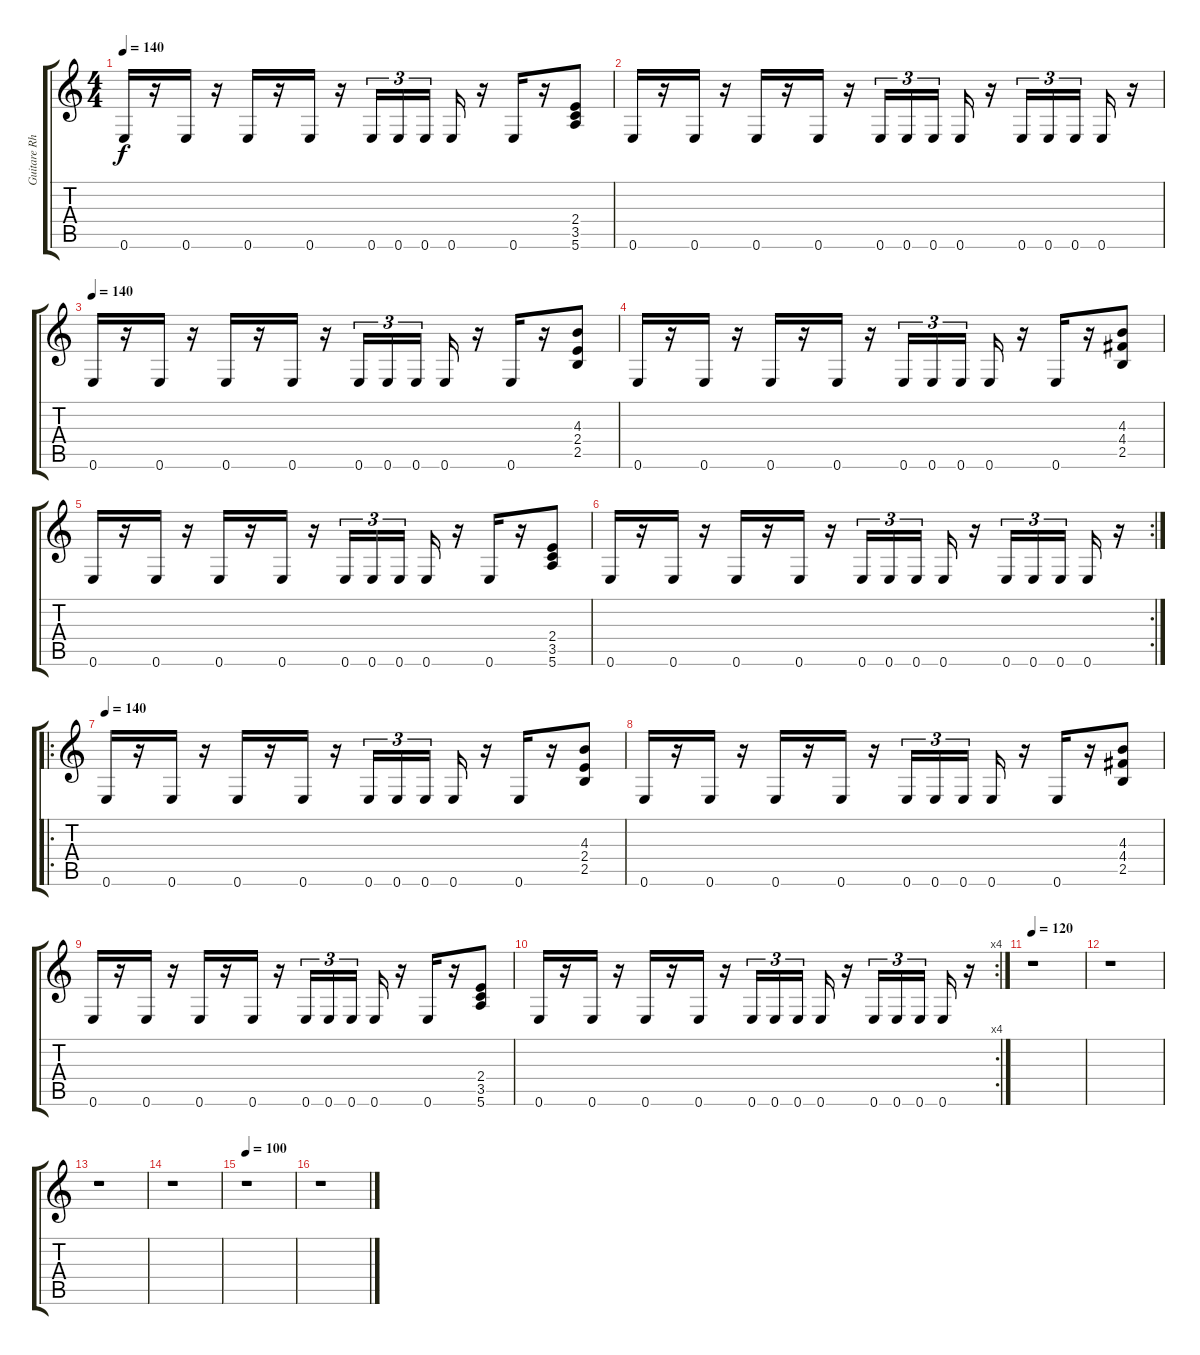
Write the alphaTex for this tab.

\track ("Guitare Rhythm" "Guitare Rh") {instrument distortionguitar}
\staff {score tabs}
\tuning (E4 B3 G3 D3 A2 E2) {hide}
\ts (4 4)
\tempo 140
\clef g2
\ks c
0.6.16{dy f} r.16 0.6.16 r.16 0.6.16 r.16 0.6.16 r.16 0.6.16{tu (3 2)} 0.6.16{tu (3 2)} 0.6.16{tu (3 2)} 0.6.16 r.16 0.6.16 r.16 (2.4 3.5 5.6).8 |
0.6.16 r.16 0.6.16 r.16 0.6.16 r.16 0.6.16 r.16 0.6.16{tu (3 2)} 0.6.16{tu (3 2)} 0.6.16{tu (3 2)} 0.6.16 r.16 0.6.16{tu (3 2)} 0.6.16{tu (3 2)} 0.6.16{tu (3 2)} 0.6.16 r.16 |
\tempo 140
0.6.16 r.16 0.6.16 r.16 0.6.16 r.16 0.6.16 r.16 0.6.16{tu (3 2)} 0.6.16{tu (3 2)} 0.6.16{tu (3 2)} 0.6.16 r.16 0.6.16 r.16 (4.3 2.4 2.5).8 |
0.6.16 r.16 0.6.16 r.16 0.6.16 r.16 0.6.16 r.16 0.6.16{tu (3 2)} 0.6.16{tu (3 2)} 0.6.16{tu (3 2)} 0.6.16 r.16 0.6.16 r.16 (4.3 4.4 2.5).8 |
0.6.16 r.16 0.6.16 r.16 0.6.16 r.16 0.6.16 r.16 0.6.16{tu (3 2)} 0.6.16{tu (3 2)} 0.6.16{tu (3 2)} 0.6.16 r.16 0.6.16 r.16 (2.4 3.5 5.6).8 |
\rc 2
0.6.16 r.16 0.6.16 r.16 0.6.16 r.16 0.6.16 r.16 0.6.16{tu (3 2)} 0.6.16{tu (3 2)} 0.6.16{tu (3 2)} 0.6.16 r.16 0.6.16{tu (3 2)} 0.6.16{tu (3 2)} 0.6.16{tu (3 2)} 0.6.16 r.16 |
\ro
\tempo 140
0.6.16 r.16 0.6.16 r.16 0.6.16 r.16 0.6.16 r.16 0.6.16{tu (3 2)} 0.6.16{tu (3 2)} 0.6.16{tu (3 2)} 0.6.16 r.16 0.6.16 r.16 (4.3 2.4 2.5).8 |
0.6.16 r.16 0.6.16 r.16 0.6.16 r.16 0.6.16 r.16 0.6.16{tu (3 2)} 0.6.16{tu (3 2)} 0.6.16{tu (3 2)} 0.6.16 r.16 0.6.16 r.16 (4.3 4.4 2.5).8 |
0.6.16 r.16 0.6.16 r.16 0.6.16 r.16 0.6.16 r.16 0.6.16{tu (3 2)} 0.6.16{tu (3 2)} 0.6.16{tu (3 2)} 0.6.16 r.16 0.6.16 r.16 (2.4 3.5 5.6).8 |
\rc 4
0.6.16 r.16 0.6.16 r.16 0.6.16 r.16 0.6.16 r.16 0.6.16{tu (3 2)} 0.6.16{tu (3 2)} 0.6.16{tu (3 2)} 0.6.16 r.16 0.6.16{tu (3 2)} 0.6.16{tu (3 2)} 0.6.16{tu (3 2)} 0.6.16 r.16 |
\tempo 120
r.1 |
r.1 |
r.1 |
r.1 |
\tempo 100
r.1 |
r.1
